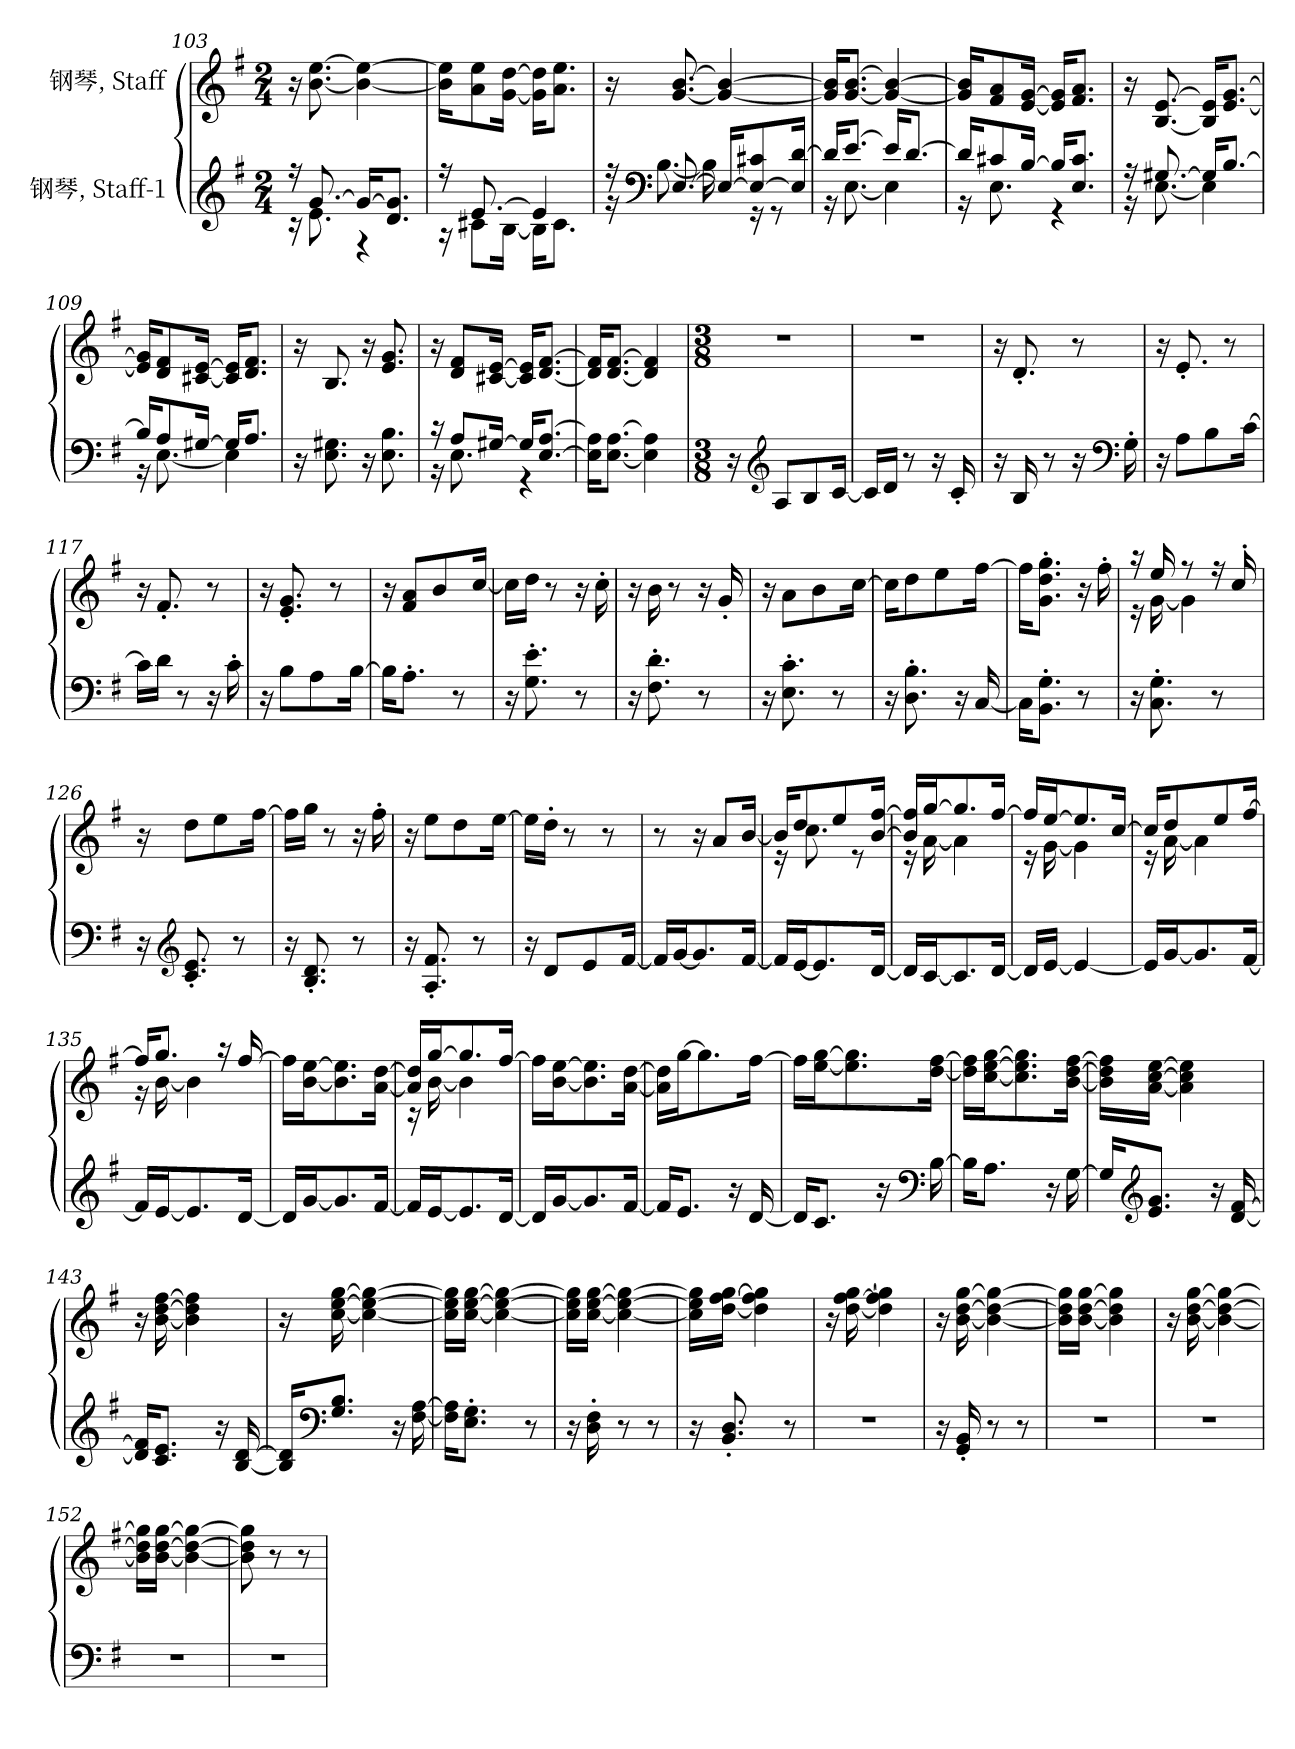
**kern	**kern
*part2	*part1
*staff2	*staff1
*I"钢琴, Staff-1	*I"钢琴, Staff
!!LO:LB:g=z
*clefG2	*clefG2
*k[f#]	*k[f#]
*M2/4	*M2/4
=103	=103
*^	*
16r	16r	16r
[8.g/	8.e\	[8.b\ [8.ee\
16g/KL_	4r	4b\_ 4ee\_
8.d/ 8.g/]J	.	.
=104	=104	=104
16r	16r	16b\] 16ee\]KL
[8.e/	8c#X\L	8a\ 8ee\
.	[16B\Jk	[16g\ [16dd\Jk
4e/]	16B\KL]	16g\] 16dd\]KL
.	8.c#\J	8.a\ 8.ee\J
=105	=105	=105
16r	16r	16r
*clefF4	*	*
[8.E/	[8.B\	[8.g/ [8.b/
16E/KL_	16B\]	4g/_ 4b/_
8E/_ 8c#X/	16r	.
.	8r	.
16E/] [16d/Jk	.	.
=106	=106	=106
16d/KL]	16r	16g/] 16b/]KL
[8.e/J	[8.E\	[8.g/ [8.b/J
16e/KL]	4E\]	4g/_ 4b/_
[8.d/J	.	.
!!LO:LB:g=z
=107	=107	=107
16d/KL]	16r	16g/] 16b/]KL
8c#X/	8.E\	8f#/ 8a/
[16B/Jk	.	[16e/ [16g/Jk
16B/KL]	4r	16e/] 16g/]KL
8.E/ 8.c#/J	.	8.f#/ 8.a/J
=108	=108	=108
16r	16r	16r
[8.G#X/	[8.E\	[8.B/ [8.e/
16G#/KL]	4E\]	16B/] 16e/]KL
[8.B/J	.	[8.e/ [8.g/J
=109	=109	=109
16B/KL]	16r	16e/] 16g/]KL
8A/	[8.E\	8d/ 8f#/
[16G#X/Jk	.	[16c#X/ [16e/Jk
16G#/KL]	4E\]	16c#/] 16e/]KL
8.A/J	.	8.d/ 8.f#/J
*v	*v	*
=110	=110
16r	16r
8.E\ 8.G#X\	8.B/
16r	16r
8.E\ 8.B\	8.e/ 8.g/
=111	=111
*^	*
16r	16r	16r
8A/L	8.E\	8d/ 8f#/L
[16G#X/Jk	.	[16c#X/ [16e/Jk
16G#/KL]	4r	16c#/] 16e/]KL
[8.E/ [8.A/J	.	[8.d/ [8.f#/J
*v	*v	*
!!LO:LB:g=z
=112	=112
16E\] 16A\]KL	16d/] 16f#/]KL
[8.E\ [8.A\J	[8.d/ [8.f#/J
4E\] 4A\]	4d/] 4f#/]
=113	=113
*M3/8	*M3/8
16r	4.r
*clefG2	*
8A/L	.
8B/	.
[16c/Jk	.
=114	=114
16c/LL]	4.r
16d/JJ	.
8r	.
16r	.
16c'/	.
=115	=115
16r	16r
16B/	8.d'/
8r	.
16r	8r
*clefF4	*
16G'\	.
=116	=116
16r	16r
8A\L	8.e'/
8B\	.
.	8r
[16c\Jk	.
=117	=117
16c\LL]	16r
16d\JJ	8.f#'/
8r	.
16r	8r
16c'\	.
=118	=118
16r	16r
8B\L	8.e/' 8.g/'
8A\	.
.	8r
[16B\Jk	.
!!LO:LB:g=z
=119	=119
16B\KL]	16r
8.A'\J	8f#/ 8a/L
.	8b/
8r	.
.	[16cc/Jk
=120	=120
16r	16cc\LL]
8.G\' 8.e\'	16dd\JJ
.	8r
8r	16r
.	16cc'\
=121	=121
16r	16r
8.F#\' 8.d\'	16b\
.	8r
8r	16r
.	16g'/
=122	=122
16r	16r
8.E\' 8.c\'	8a\L
.	8b\
8r	.
.	[16cc\Jk
=123	=123
16r	16cc\KL]
8.D\' 8.B\'	8dd\
.	8ee\
16r	.
[16C/	[16ff#\Jk
=124	=124
16C\KL]	16ff#\KL]
8.BB\' 8.G\'J	8.g\' 8.dd\' 8.gg\'J
8r	16r
.	16ff#'\
=125	=125
*	*^
16r	16r	16r
8.C\' 8.G\'	16ee/	[16g\
.	8r	4g\]
8r	16r	.
.	16cc'/	.
*	*v	*v
!!LO:LB:g=z
=126	=126
16r	16r
*clefG2	*
8.c/' 8.e/'	8dd\L
.	8ee\
8r	.
.	[16ff#\Jk
=127	=127
16r	16ff#\LL]
8.B/' 8.d/'	16gg\JJ
.	8r
8r	16r
.	16ff#'\
=128	=128
16r	16r
8.A/' 8.f#/'	8ee\L
.	8dd\
8r	.
.	[16ee\Jk
=129	=129
16r	16ee\LL]
8d/L	16dd'\JJ
.	8r
8e/	.
.	8r
[16f#/Jk	.
=130	=130
16f#/LL]	8r
[16g/J	.
8.g/]	16r
.	8a/L
[16f#/Jk	[16b/Jk
=131	=131
*	*^
16f#/LL]	16b/KL]	16r
[16e/J	8dd/	8.cc\
8.e/]	.	.
.	8ee/	.
.	.	8r
[16d/Jk	[16b/ [16ff#/Jk	.
=132	=132	=132
16d/LL]	16b/] 16ff#/]LL	16r
[16c/J	[16gg/J	[16a\
8.c/]	8.gg/]	4a\]
[16d/Jk	[16ff#/Jk	.
!!LO:PB:g=z	!!
=133	=133	=133
16d/LL]	16ff#/LL]	16r
[16e/JJ	[16ee/J	[16g\
4e/_	8.ee/]	4g\]
.	[16cc/Jk	.
=134	=134	=134
16e/LL]	16cc/KL]	16r
[16g/J	8dd/	[16a\
8.g/]	.	4a\]
.	8ee/	.
[16f#/Jk	[16ff#/Jk	.
=135	=135	=135
16f#/LL]	16ff#/KL]	16r
[16e/J	8.gg/J	[16b\
8.e/]	.	4b\]
.	16r	.
[16d/Jk	[16ff#/	.
*	*v	*v
=136	=136
16d/LL]	16ff#\LL]
[16g/J	[16b\ [16ee\J
8.g/]	8.b\] 8.ee\]
[16f#/Jk	[16a\ [16dd\Jk
=137	=137
*	*^
16f#/LL]	16a/] 16dd/]LL	16r
[16e/J	[16gg/J	[16b\
8.e/]	8.gg/]	4b\]
[16d/Jk	[16ff#/Jk	.
*	*v	*v
=138	=138
16d/LL]	16ff#\LL]
[16g/J	[16b\ [16ee\J
8.g/]	8.b\] 8.ee\]
[16f#/Jk	[16a\ [16dd\Jk
!!LO:LB:g=z
=139	=139
16f#/KL]	16a\] 16dd\]LL
8.e/J	[16gg\J
.	8.gg\]
16r	.
[16d/	[16ff#\Jk
=140	=140
16d/KL]	16ff#\LL]
8.c/J	[16ee\ [16gg\J
.	8.ee\] 8.gg\]
16r	.
*clefF4	*
[16B\	[16dd\ [16ff#\Jk
=141	=141
16B\KL]	16dd\] 16ff#\]LL
8.A\J	[16cc\ [16ee\ [16gg\J
.	8.cc\] 8.ee\] 8.gg\]
16r	.
[16G\	[16b\ [16dd\ [16ff#\Jk
=142	=142
16G/KL]	16b\] 16dd\] 16ff#\]LL
*clefG2	*
8.e/ 8.g/J	[16a\ [16cc\ [16ee\JJ
.	4a\] 4cc\] 4ee\]
16r	.
[16d/ [16f#/	.
=143	=143
16d/] 16f#/]KL	16r
8.c/ 8.e/J	[16b\ [16dd\ [16ff#\
.	4b\] 4dd\] 4ff#\]
16r	.
[16B/ [16d/	.
=144	=144
16B/] 16d/]KL	16r
*clefF4	*
8.G/ 8.B/J	[16cc\ [16ee\ [16gg\
.	4cc\_ 4ee\_ 4gg\_
16r	.
[16F#\ [16A\	.
!!LO:LB:g=z
=145	=145
16F#\] 16A\]KL	16cc\] 16ee\] 16gg\]LL
8.E\' 8.G\'J	[16cc\ [16ee\ [16gg\JJ
.	4cc\_ 4ee\_ 4gg\_
8r	.
=146	=146
16r	16cc\] 16ee\] 16gg\]LL
16D\' 16F#\'	[16cc\ [16ee\ [16gg\JJ
8r	4cc\_ 4ee\_ 4gg\_
8r	.
=147	=147
16r	16cc\] 16ee\] 16gg\]LL
8.BB/' 8.D/'	[16dd\ [16ff#\ [16gg\JJ
.	4dd\] 4ff#\] 4gg\]
8r	.
=148	=148
4.r	16r
.	[16dd\ [16ff#\ [16gg\
.	4dd\] 4ff#\] 4gg\]
=149	=149
16r	16r
16GG/' 16BB/'	[16b\ [16dd\ [16gg\
8r	4b\_ 4dd\_ 4gg\_
8r	.
=150	=150
4.r	16b\] 16dd\] 16gg\]LL
.	[16b\ [16dd\ [16gg\JJ
.	4b\] 4dd\] 4gg\]
=151	=151
4.r	16r
.	[16b\ [16dd\ [16gg\
.	4b\_ 4dd\_ 4gg\_
=152	=152
4.r	16b\] 16dd\] 16gg\]LL
.	[16b\ [16dd\ [16gg\JJ
.	4b\_ 4dd\_ 4gg\_
!!LO:LB:g=z
=153	=153
4.r	8b\] 8dd\] 8gg\]
.	8r
.	8r
=	=
*-	*-
